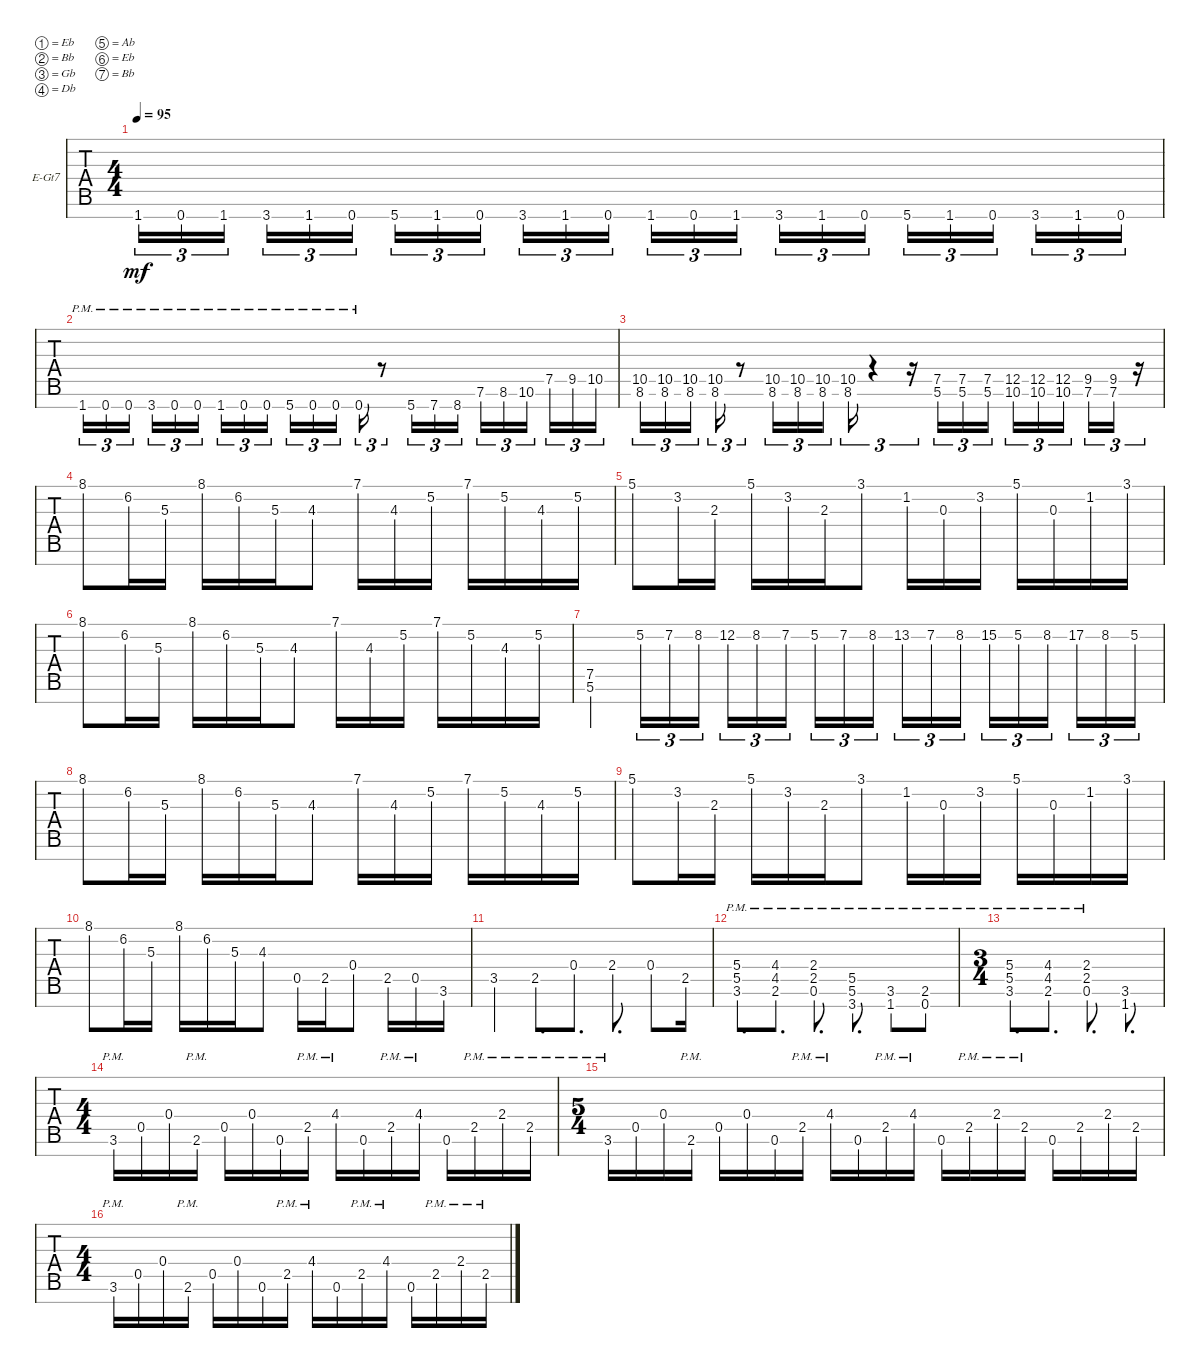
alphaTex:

\defaultSystemsLayout 4
\bracketExtendMode groupsimilarinstruments
\firstSystemTrackNameOrientation horizontal
\otherSystemsTrackNameOrientation horizontal
\track ("Electric Guitar" "E-Gt7") {instrument overdrivenguitar}
\staff {tabs}
\tuning (Eb4 Bb3 Gb3 Db3 Ab2 Eb2 Bb1)
\ts (4 4)
\tempo 95
\clef g2
\ks c
1.7.16{tu (3 2) dy mf} 0.7.16{tu (3 2)} 1.7.16{tu (3 2)} 3.7.16{tu (3 2)} 1.7.16{tu (3 2)} 0.7.16{tu (3 2)} 5.7.16{tu (3 2)} 1.7.16{tu (3 2)} 0.7.16{tu (3 2)} 3.7.16{tu (3 2)} 1.7.16{tu (3 2)} 0.7.16{tu (3 2)} 1.7.16{tu (3 2)} 0.7.16{tu (3 2)} 1.7.16{tu (3 2)} 3.7.16{tu (3 2)} 1.7.16{tu (3 2)} 0.7.16{tu (3 2)} 5.7.16{tu (3 2)} 1.7.16{tu (3 2)} 0.7.16{tu (3 2)} 3.7.16{tu (3 2)} 1.7.16{tu (3 2)} 0.7.16{tu (3 2)} |
1.7{pm}.16{tu (3 2)} 0.7{pm}.16{tu (3 2)} 0.7{pm}.16{tu (3 2)} 3.7{pm}.16{tu (3 2)} 0.7{pm}.16{tu (3 2)} 0.7{pm}.16{tu (3 2)} 1.7{pm}.16{tu (3 2)} 0.7{pm}.16{tu (3 2)} 0.7{pm}.16{tu (3 2)} 5.7{pm}.16{tu (3 2)} 0.7{pm}.16{tu (3 2)} 0.7{pm}.16{tu (3 2)} 0.7{pm}.16{tu (3 2)} r.8{tu (3 2)} 5.7.16{tu (3 2)} 7.7.16{tu (3 2)} 8.7.16{tu (3 2)} 7.6.16{tu (3 2)} 8.6.16{tu (3 2)} 10.6.16{tu (3 2)} 7.5.16{tu (3 2)} 9.5.16{tu (3 2)} 10.5.16{tu (3 2)} |
(8.6 10.5).16{tu (3 2)} (8.6 10.5).16{tu (3 2)} (8.6 10.5).16{tu (3 2)} (8.6 10.5).16{tu (3 2)} r.8{tu (3 2)} (8.6 10.5).16{tu (3 2)} (8.6 10.5).16{tu (3 2)} (8.6 10.5).16{tu (3 2)} (8.6 10.5).16{tu (3 2)} r.4{tu (3 2)} r.16{tu (3 2)} (7.5 5.6).16{tu (3 2)} (7.5 5.6).16{tu (3 2)} (7.5 5.6).16{tu (3 2)} (10.6 12.5).16{tu (3 2)} (10.6 12.5).16{tu (3 2)} (10.6 12.5).16{tu (3 2)} (7.6 9.5).16{tu (3 2)} (7.6 9.5).16{tu (3 2)} r.16{tu (3 2)} |
8.1.8 6.2.16 5.3.16 8.1.16 6.2.16 5.3.16 4.3.8 7.1.16 4.3.16 5.2.16 7.1.16 5.2.16 4.3.16 5.2.16 |
5.1.8 3.2.16 2.3.16 5.1.16 3.2.16 2.3.16 3.1.8 1.2.16 0.3.16 3.2.16 5.1.16 0.3.16 1.2.16 3.1.16 |
8.1.8 6.2.16 5.3.16 8.1.16 6.2.16 5.3.16 4.3.8 7.1.16 4.3.16 5.2.16 7.1.16 5.2.16 4.3.16 5.2.16 |
(5.6 7.5).4 5.2.16{tu (3 2)} 7.2.16{tu (3 2)} 8.2.16{tu (3 2)} 12.2.16{tu (3 2)} 8.2.16{tu (3 2)} 7.2.16{tu (3 2)} 5.2.16{tu (3 2)} 7.2.16{tu (3 2)} 8.2.16{tu (3 2)} 13.2.16{tu (3 2)} 7.2.16{tu (3 2)} 8.2.16{tu (3 2)} 15.2.16{tu (3 2)} 5.2.16{tu (3 2)} 8.2.16{tu (3 2)} 17.2.16{tu (3 2)} 8.2.16{tu (3 2)} 5.2.16{tu (3 2)} |
8.1.8 6.2.16 5.3.16 8.1.16 6.2.16 5.3.16 4.3.8 7.1.16 4.3.16 5.2.16 7.1.16 5.2.16 4.3.16 5.2.16 |
5.1.8 3.2.16 2.3.16 5.1.16 3.2.16 2.3.16 3.1.8 1.2.16 0.3.16 3.2.16 5.1.16 0.3.16 1.2.16 3.1.16 |
8.1.8 6.2.16 5.3.16 8.1.16 6.2.16 5.3.16 4.3.8 0.5.16 2.5.16 0.4.8 2.5.16 0.5.16 3.6.16 |
3.5.4 2.5.8{d} 0.4.8{d} 2.4.8{d} 0.4.8 2.5.16 |
(3.6{pm} 5.4{pm} 5.5{pm}).8{d} (2.6{pm} 4.5{pm} 4.4{pm}).8{d} (0.6{pm} 2.4{pm} 2.5{pm}).8{d} (5.5{pm} 3.7{pm} 5.6{pm}).8{d} (3.6{pm} 1.7{pm}).8 (2.6{pm} 0.7{pm}).8 |
\ts (3 4)
(3.6{pm} 5.4{pm} 5.5{pm}).8{d} (2.6{pm} 4.5{pm} 4.4{pm}).8{d} (0.6{pm} 2.4{pm} 2.5{pm}).8{d} (3.6 1.7).8{d} |
\ts (4 4)
3.6{pm}.16 0.5.16 0.4.16 2.6{pm}.16 0.5.16 0.4.16 0.6.16 2.5{pm}.16 4.4{pm}.16 0.6.16 2.5{pm}.16 4.4{pm}.16 0.6.16 2.5{pm}.16 2.4{pm}.16 2.5{pm}.16 |
\ts (5 4)
3.6{pm}.16 0.5.16 0.4.16 2.6{pm}.16 0.5.16 0.4.16 0.6.16 2.5{pm}.16 4.4{pm}.16 0.6.16 2.5{pm}.16 4.4{pm}.16 0.6.16 2.5{pm}.16 2.4{pm}.16 2.5{pm}.16 0.6.16 2.5.16 2.4.16 2.5.16 |
\ts (4 4)
3.6{pm}.16 0.5.16 0.4.16 2.6{pm}.16 0.5.16 0.4.16 0.6.16 2.5{pm}.16 4.4{pm}.16 0.6.16 2.5{pm}.16 4.4{pm}.16 0.6.16 2.5{pm}.16 2.4{pm}.16 2.5{pm}.16
